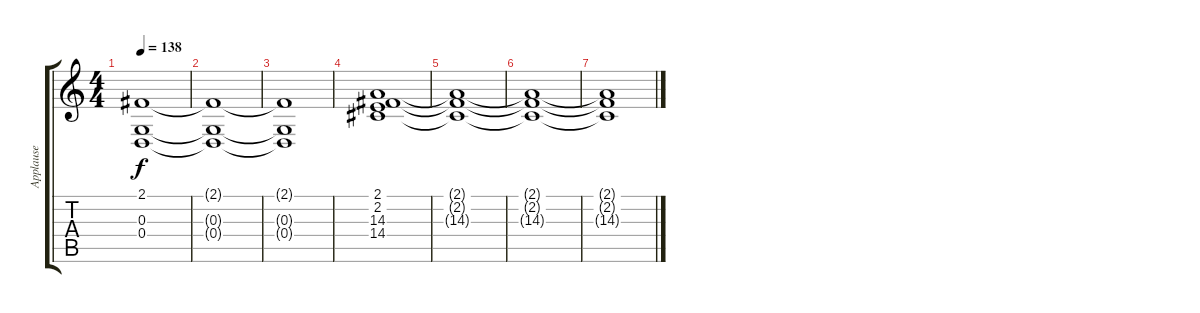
\track ("Applause" "Applause") {instrument applause}
\staff {score tabs}
\tuning (E4 B3 G3 D3 A2 E2) {hide}
\ts (4 4)
\tempo 138
\clef g2
\ks c
(2.1 0.3 0.4).1{dy f instrument applause} |
(2.1{t} 0.3{t} 0.4{t}).1 |
(2.1{t} 0.3{t} 0.4{t}).1 |
(2.1 2.2 14.3 14.4).1{volume 5} |
(2.1{t} 2.2{t} 14.3{t}).1 |
(2.1{t} 2.2{t} 14.3{t}).1 |
(2.1{t} 2.2{t} 14.3{t}).1
